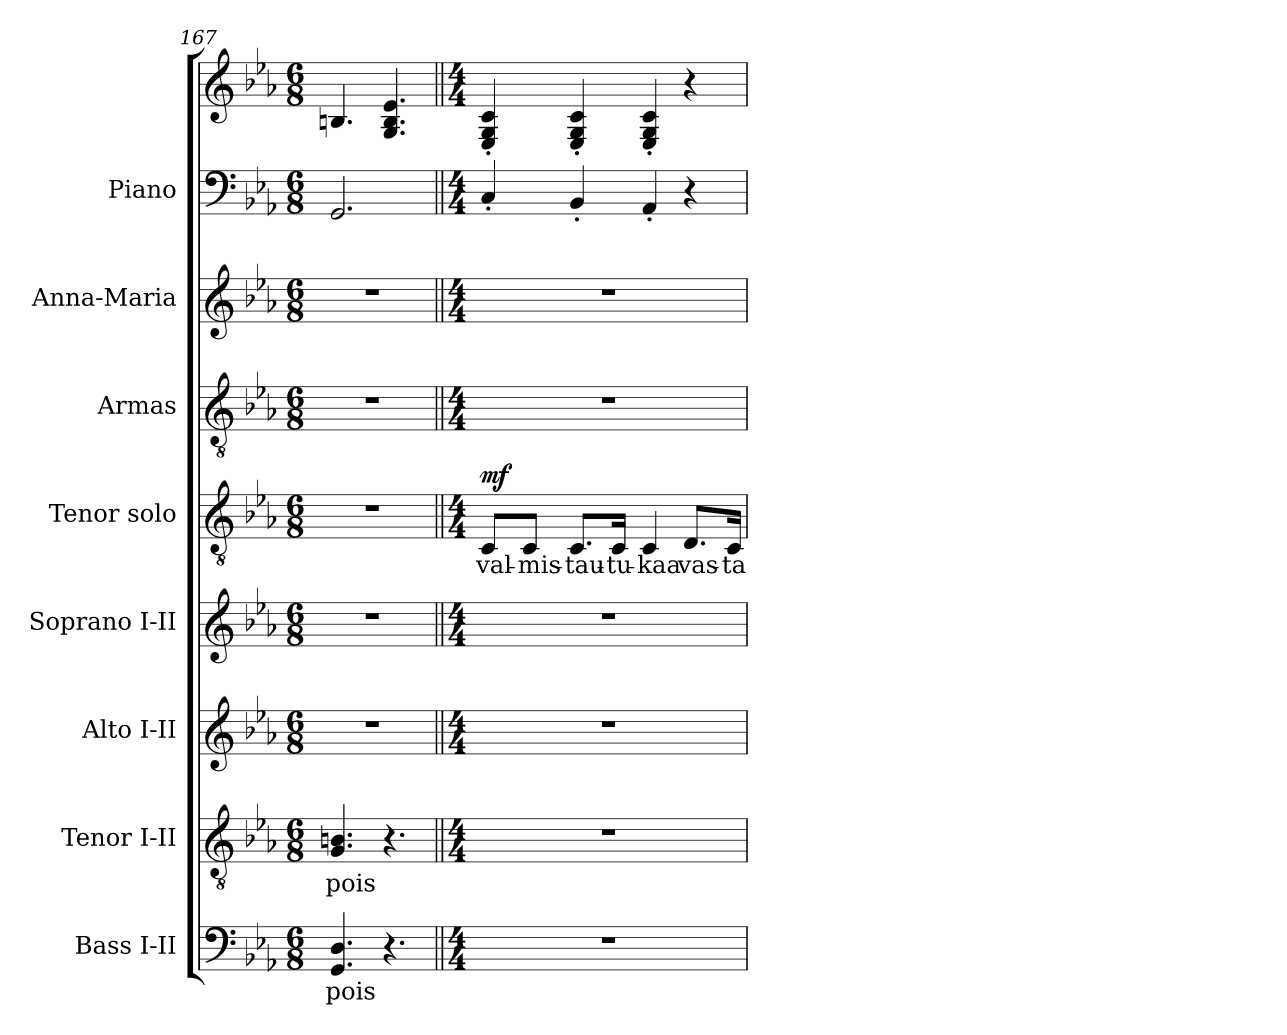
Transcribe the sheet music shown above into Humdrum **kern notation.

**kern	**text	**kern	**text	**kern	**kern	**kern	**text	**dynam	**kern	**kern	**kern	**kern
*part8	*part8	*part7	*part7	*part6	*part5	*part4	*part4	*part4	*part3	*part2	*part1	*part1
*staff9	*staff9	*staff8	*staff8	*staff7	*staff6	*staff5	*staff5	*staff5	*staff4	*staff3	*staff2	*staff1
*I"Bass I-II	*	*I"Tenor I-II	*	*I"Alto I-II	*I"Soprano I-II	*I"Tenor solo	*	*	*I"Armas	*I"Anna-Maria	*I"Piano	*
*I'B.	*	*I'T.	*	*I'A.	*I'S.	*I'T. Solo	*	*	*I'Armas	*I'A-M	*I'Pno.	*
*clefF4	*	*clefGv2	*	*clefG2	*clefG2	*clefGv2	*	*	*clefGv2	*clefG2	*clefF4	*clefG2
*	*	*ITrd7c12	*	*	*	*ITrd7c12	*	*	*ITrd7c12	*	*	*
*k[b-e-a-]	*	*k[b-e-a-]	*	*k[b-e-a-]	*k[b-e-a-]	*k[b-e-a-]	*	*	*k[b-e-a-]	*k[b-e-a-]	*k[b-e-a-]	*k[b-e-a-]
*E-:	*	*E-:	*	*E-:	*E-:	*E-:	*	*	*E-:	*E-:	*E-:	*E-:
*M6/8	*	*M6/8	*	*M6/8	*M6/8	*M6/8	*	*	*M6/8	*M6/8	*M6/8	*M6/8
=167	=167	=167	=167	=167	=167	=167	=167	=167	=167	=167	=167	=167
!	!LO:LY:b:color=#000000	!	!	!	!	!	!	!	!	!	!	!
!	!	!	!LO:LY:b:color=#000000	!LO:N:vis=1	!LO:N:vis=1	!LO:N:vis=1	!	!	!LO:N:vis=1	!LO:N:vis=1	!	!
4.GGi/ 4.Di	pois	4.GGi/ 4.BBni	pois	2.r	2.r	2.r	.	.	2.r	2.r	2.GGi/	4.Bni/
4.r	.	4.r	.	.	.	.	.	.	.	.	.	4.Gi/ 4.Bi 4.e-i
!!LO:LB:g=z
=168||	=168||	=168||	=168||	=168||	=168||	=168||	=168||	=168||	=168||	=168||	=168||	=168||
*M4/4	*	*M4/4	*	*M4/4	*M4/4	*M4/4	*	*	*M4/4	*M4/4	*M4/4	*M4/4
*	*	*	*	*	*	*	*	*	*	*	*	*MM92
!	!	!	!	!	!	!	!LO:LY:b:color=#000000	!	!	!	!	!
1r	.	1r	.	1r	1r	8CCi/L	val-	mf	1r	1r	4C'i/	4E-i/' 4Gi' 4ci'
!	!	!	!	!	!	!	!LO:LY:b:color=#000000	!	!	!	!	!
.	.	.	.	.	.	8CCi/J	-mis-	.	.	.	.	.
!	!	!	!	!	!	!	!LO:LY:b:color=#000000	!	!	!	!	!
.	.	.	.	.	.	8.CCi/L	-tau-	.	.	.	4BB-'i/	4E-i/' 4Gi' 4ci'
!	!	!	!	!	!	!	!LO:LY:b:color=#000000	!	!	!	!	!
.	.	.	.	.	.	16CCi/Jk	-tu-	.	.	.	.	.
!	!	!	!	!	!	!	!LO:LY:b:color=#000000	!	!	!	!	!
.	.	.	.	.	.	4CCi/	-kaa	.	.	.	4AA-'i/	4E-i/' 4Gi' 4ci'
!	!	!	!	!	!	!	!LO:LY:b:color=#000000	!	!	!	!	!
.	.	.	.	.	.	8.DDi/L	vas-	.	.	.	4r	4r
!	!	!	!	!	!	!	!LO:LY:b:color=#000000	!	!	!	!	!
.	.	.	.	.	.	16CCi/Jk	-ta-	.	.	.	.	.
=	=	=	=	=	=	=	=	=	=	=	=	=
*-	*-	*-	*-	*-	*-	*-	*-	*-	*-	*-	*-	*-
